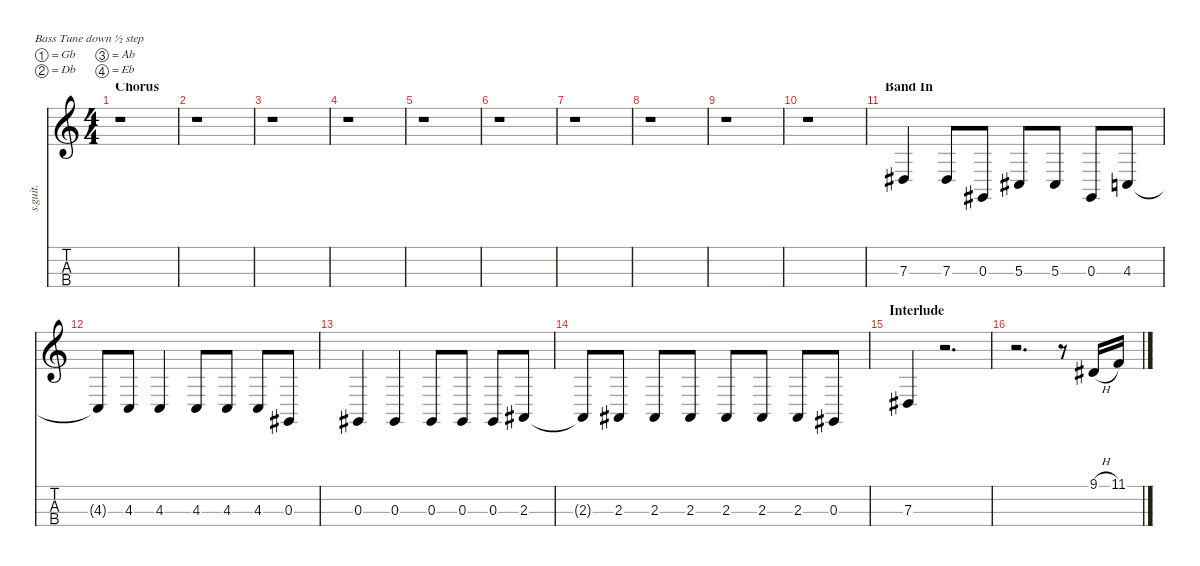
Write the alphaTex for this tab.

\defaultSystemsLayout 4
\hideDynamics
\bracketExtendMode nobrackets
\track ("Mike Dirnt" "s.guit.") {instrument electricbasspick}
\staff {score tabs}
\tuning (Gb2 Db2 Ab1 Eb1)
\ts (4 4)
\section ("" "Chorus")
\tempo (175 hide)
\clef g2
\ks c
r.1{dy fff} |
r.1 |
r.1 |
r.1 |
r.1 |
r.1 |
r.1 |
r.1 |
r.1 |
r.1 |
\section ("" "Band In")
7.3{acc #}.4{lyrics (0 "") lyrics (1 "") lyrics (2 "") lyrics (3 "") lyrics (4 "")} 7.3{acc #}.8{lyrics (0 "") lyrics (1 "") lyrics (2 "") lyrics (3 "") lyrics (4 "")} 0.3{acc #}.8{lyrics (0 "") lyrics (1 "") lyrics (2 "") lyrics (3 "") lyrics (4 "")} 5.3{acc #}.8{lyrics (0 "") lyrics (1 "") lyrics (2 "") lyrics (3 "") lyrics (4 "")} 5.3{acc #}.8{lyrics (0 "") lyrics (1 "") lyrics (2 "") lyrics (3 "") lyrics (4 "")} 0.3{acc #}.8{lyrics (0 "") lyrics (1 "") lyrics (2 "") lyrics (3 "") lyrics (4 "")} 4.3.8{lyrics (0 "") lyrics (1 "") lyrics (2 "") lyrics (3 "") lyrics (4 "")} |
4.3{t}.8{lyrics (0 "") lyrics (1 "") lyrics (2 "") lyrics (3 "") lyrics (4 "")} 4.3.8{lyrics (0 "") lyrics (1 "") lyrics (2 "") lyrics (3 "") lyrics (4 "")} 4.3.4{lyrics (0 "") lyrics (1 "") lyrics (2 "") lyrics (3 "") lyrics (4 "")} 4.3.8{lyrics (0 "") lyrics (1 "") lyrics (2 "") lyrics (3 "") lyrics (4 "")} 4.3.8{lyrics (0 "") lyrics (1 "") lyrics (2 "") lyrics (3 "") lyrics (4 "")} 4.3.8{lyrics (0 "") lyrics (1 "") lyrics (2 "") lyrics (3 "") lyrics (4 "")} 0.3{acc #}.8{lyrics (0 "") lyrics (1 "") lyrics (2 "") lyrics (3 "") lyrics (4 "")} |
0.3{acc #}.4{lyrics (0 "") lyrics (1 "") lyrics (2 "") lyrics (3 "") lyrics (4 "")} 0.3{acc #}.4{lyrics (0 "") lyrics (1 "") lyrics (2 "") lyrics (3 "") lyrics (4 "")} 0.3{acc #}.8{lyrics (0 "") lyrics (1 "") lyrics (2 "") lyrics (3 "") lyrics (4 "")} 0.3{acc #}.8{lyrics (0 "") lyrics (1 "") lyrics (2 "") lyrics (3 "") lyrics (4 "")} 0.3{acc #}.8{lyrics (0 "") lyrics (1 "") lyrics (2 "") lyrics (3 "") lyrics (4 "")} 2.3{acc #}.8{lyrics (0 "") lyrics (1 "") lyrics (2 "") lyrics (3 "") lyrics (4 "")} |
2.3{t acc #}.8{lyrics (0 "") lyrics (1 "") lyrics (2 "") lyrics (3 "") lyrics (4 "") dy f} 2.3{acc #}.8{lyrics (0 "") lyrics (1 "") lyrics (2 "") lyrics (3 "") lyrics (4 "") dy fff} 2.3{acc #}.8{lyrics (0 "") lyrics (1 "") lyrics (2 "") lyrics (3 "") lyrics (4 "")} 2.3{acc #}.8{lyrics (0 "") lyrics (1 "") lyrics (2 "") lyrics (3 "") lyrics (4 "")} 2.3{acc #}.8{lyrics (0 "") lyrics (1 "") lyrics (2 "") lyrics (3 "") lyrics (4 "")} 2.3{acc #}.8{lyrics (0 "") lyrics (1 "") lyrics (2 "") lyrics (3 "") lyrics (4 "")} 2.3{acc #}.8{lyrics (0 "") lyrics (1 "") lyrics (2 "") lyrics (3 "") lyrics (4 "")} 0.3{acc #}.8{lyrics (0 "") lyrics (1 "") lyrics (2 "") lyrics (3 "") lyrics (4 "")} |
\section ("" "Interlude")
7.3{acc #}.4{lyrics (0 "") lyrics (1 "") lyrics (2 "") lyrics (3 "") lyrics (4 "")} r.2{d} |
r.2{d} r.8 9.1{h acc #}.16{lyrics (0 "") lyrics (1 "") lyrics (2 "") lyrics (3 "") lyrics (4 "")} 11.1{h}.16{lyrics (0 "") lyrics (1 "") lyrics (2 "") lyrics (3 "") lyrics (4 "")}
